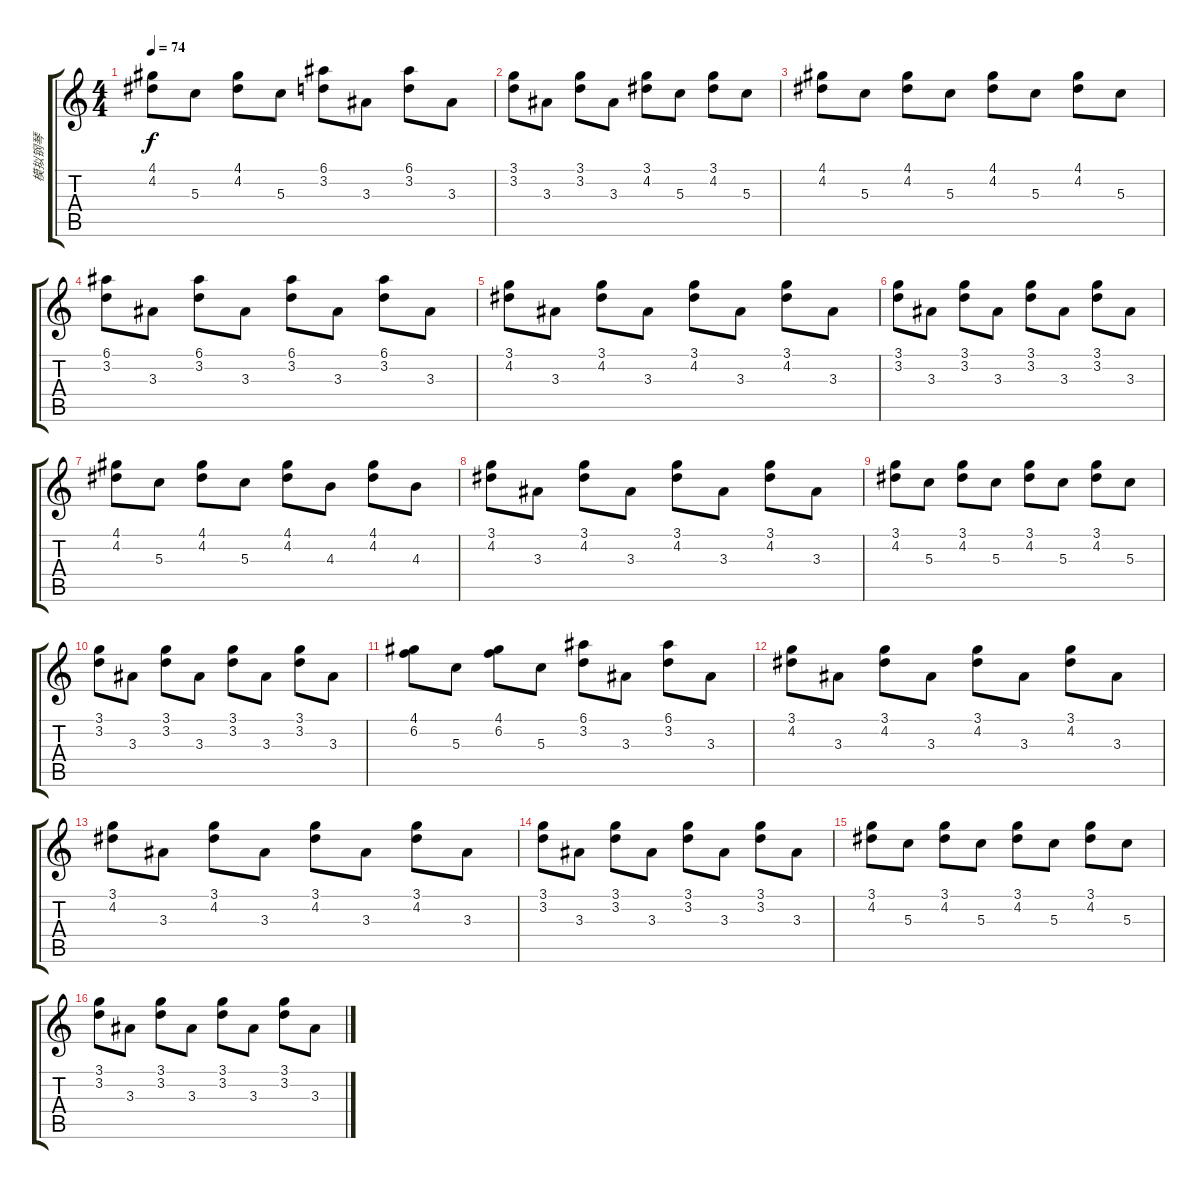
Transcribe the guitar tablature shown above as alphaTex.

\track ("模拟钢琴" "模拟钢琴") {instrument acousticguitarsteel}
\staff {score tabs}
\tuning (E4 B3 G3 D3 A2 E2) {hide}
\ts (4 4)
\tempo 74
\clef g2
\ks c
(4.1 4.2).8{dy f} 5.3.8 (4.1 4.2).8 5.3.8 (6.1 3.2).8 3.3.8 (6.1 3.2).8 3.3.8 |
(3.1 3.2).8 3.3.8 (3.1 3.2).8 3.3.8 (3.1 4.2).8 5.3.8 (3.1 4.2).8 5.3.8 |
(4.1 4.2).8 5.3.8 (4.1 4.2).8 5.3.8 (4.1 4.2).8 5.3.8 (4.1 4.2).8 5.3.8 |
(6.1 3.2).8 3.3.8 (6.1 3.2).8 3.3.8 (6.1 3.2).8 3.3.8 (6.1 3.2).8 3.3.8 |
(3.1 4.2).8 3.3.8 (3.1 4.2).8 3.3.8 (3.1 4.2).8 3.3.8 (3.1 4.2).8 3.3.8 |
(3.1 3.2).8 3.3.8 (3.1 3.2).8 3.3.8 (3.1 3.2).8 3.3.8 (3.1 3.2).8 3.3.8 |
(4.1 4.2).8 5.3.8 (4.1 4.2).8 5.3.8 (4.1 4.2).8 4.3.8 (4.1 4.2).8 4.3.8 |
(3.1 4.2).8 3.3.8 (3.1 4.2).8 3.3.8 (3.1 4.2).8 3.3.8 (3.1 4.2).8 3.3.8 |
(3.1 4.2).8 5.3.8 (3.1 4.2).8 5.3.8 (3.1 4.2).8 5.3.8 (3.1 4.2).8 5.3.8 |
(3.1 3.2).8 3.3.8 (3.1 3.2).8 3.3.8 (3.1 3.2).8 3.3.8 (3.1 3.2).8 3.3.8 |
(4.1 6.2).8 5.3.8 (4.1 6.2).8 5.3.8 (6.1 3.2).8 3.3.8 (6.1 3.2).8 3.3.8 |
(3.1 4.2).8 3.3.8 (3.1 4.2).8 3.3.8 (3.1 4.2).8 3.3.8 (3.1 4.2).8 3.3.8 |
(3.1 4.2).8 3.3.8 (3.1 4.2).8 3.3.8 (3.1 4.2).8 3.3.8 (3.1 4.2).8 3.3.8 |
(3.1 3.2).8 3.3.8 (3.1 3.2).8 3.3.8 (3.1 3.2).8 3.3.8 (3.1 3.2).8 3.3.8 |
(3.1 4.2).8 5.3.8 (3.1 4.2).8 5.3.8 (3.1 4.2).8 5.3.8 (3.1 4.2).8 5.3.8 |
(3.1 3.2).8 3.3.8 (3.1 3.2).8 3.3.8 (3.1 3.2).8 3.3.8 (3.1 3.2).8 3.3.8
